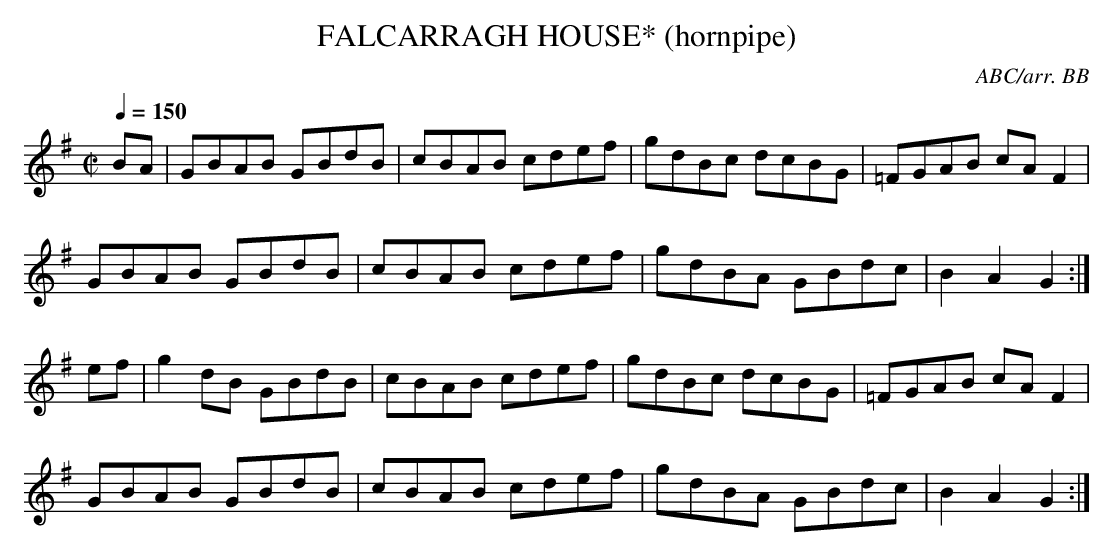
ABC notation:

X:1
T:FALCARRAGH HOUSE* (hornpipe)
C:ABC/arr. BB
me about pickup notes and first endings, so I simplified
things a little.
Q:1/4=150
L:1/8
M:C|
K:G % source key = A
BA|GBAB GBdB|cBAB cdef|gdBc dcBG|=FGAB cAF2|
GBAB GBdB|cBAB cdef|gdBA GBdc|B2A2G2:|
ef|g2dB GBdB|cBAB cdef|gdBc dcBG|=FGAB cAF2|
GBAB GBdB|cBAB cdef|gdBA GBdc|B2A2G2:|
